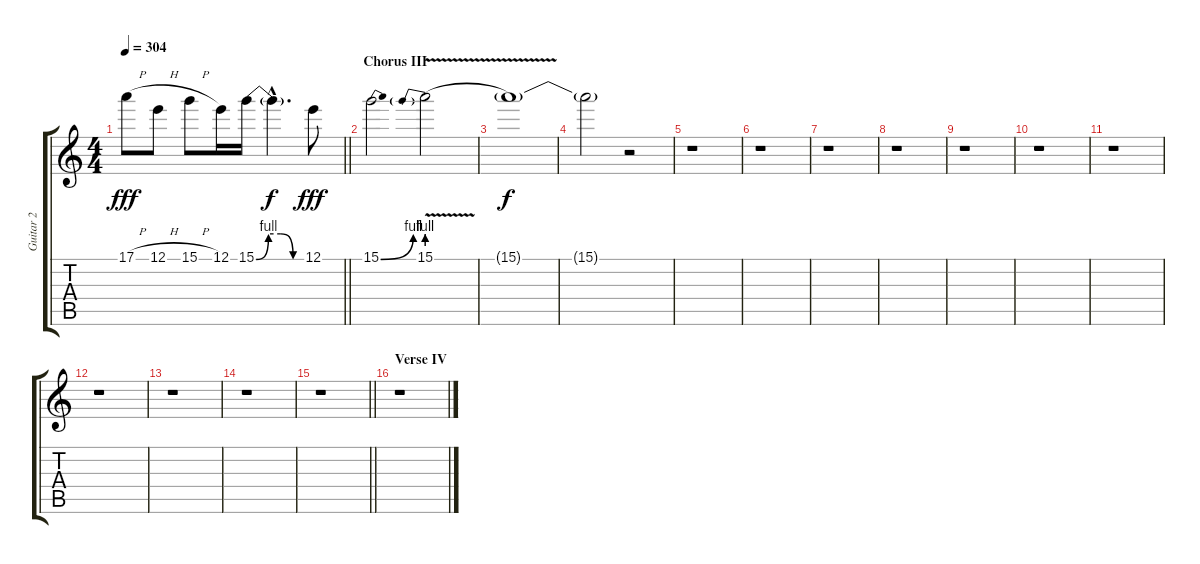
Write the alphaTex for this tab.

\track ("Guitar 2" "Guitar 2") {instrument distortionguitar}
\staff {score tabs}
\tuning (E4 B3 G3 D3 A2 E2) {hide}
\ts (4 4)
\tempo 304
\clef g2
\barLineRight lightlight
\ks c
17.1{h}.8{dy fff} 12.1{h}.8 15.1{h}.8 12.1.16 15.1{be (custom 0 0 15 4 30 4 45 0 60 0)}.16 15.1{hac t}.4{d dy f} 12.1.8{dy fff} |
\section ("" "Chorus III")
15.1{be (bend 0 0 60 4)}.2 15.1{be (prebend 0 4 60 4) v}.2 |
15.1{t}.1{dy f} |
15.1{t}.2 r.2 |
r.1 |
r.1 |
r.1 |
r.1 |
r.1 |
r.1 |
r.1 |
r.1 |
r.1 |
r.1 |
\barLineRight lightlight
r.1 |
\section ("" "Verse IV")
r.1
